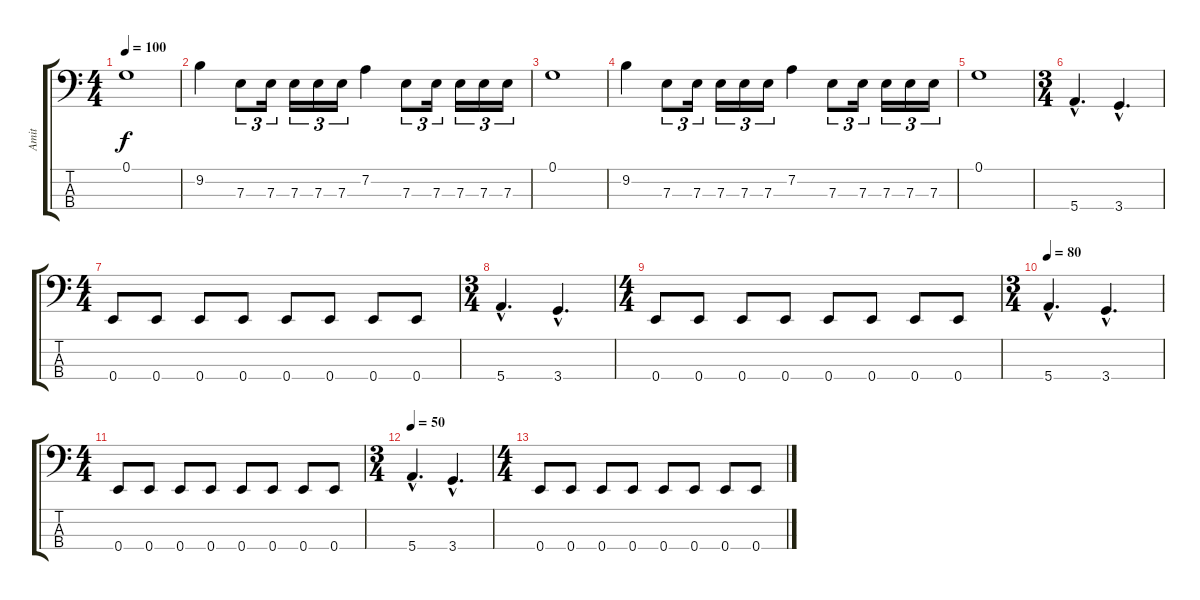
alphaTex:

\track ("Amit" "Amit") {instrument electricbassfinger}
\staff {score tabs}
\tuning (G2 D2 A1 E1) {hide}
\ts (4 4)
\tempo 100
\clef f4
\ks c
0.1.1{dy f} |
9.2.4 7.3.8{tu (3 2)} 7.3.16{tu (3 2)} 7.3.16{tu (3 2)} 7.3.16{tu (3 2)} 7.3.16{tu (3 2)} 7.2.4 7.3.8{tu (3 2)} 7.3.16{tu (3 2)} 7.3.16{tu (3 2)} 7.3.16{tu (3 2)} 7.3.16{tu (3 2)} |
0.1.1 |
9.2.4 7.3.8{tu (3 2)} 7.3.16{tu (3 2)} 7.3.16{tu (3 2)} 7.3.16{tu (3 2)} 7.3.16{tu (3 2)} 7.2.4 7.3.8{tu (3 2)} 7.3.16{tu (3 2)} 7.3.16{tu (3 2)} 7.3.16{tu (3 2)} 7.3.16{tu (3 2)} |
0.1.1 |
\ts (3 4)
5.4{hac}.4{d} 3.4{hac}.4{d} |
\ts (4 4)
0.4.8 0.4.8 0.4.8 0.4.8 0.4.8 0.4.8 0.4.8 0.4.8 |
\ts (3 4)
5.4{hac}.4{d} 3.4{hac}.4{d} |
\ts (4 4)
0.4.8 0.4.8 0.4.8 0.4.8 0.4.8 0.4.8 0.4.8 0.4.8 |
\ts (3 4)
\tempo 80
5.4{hac}.4{d} 3.4{hac}.4{d} |
\ts (4 4)
0.4.8 0.4.8 0.4.8 0.4.8 0.4.8 0.4.8 0.4.8 0.4.8 |
\ts (3 4)
\tempo 50
5.4{hac}.4{d} 3.4{hac}.4{d} |
\ts (4 4)
0.4.8 0.4.8 0.4.8 0.4.8 0.4.8 0.4.8 0.4.8 0.4.8
